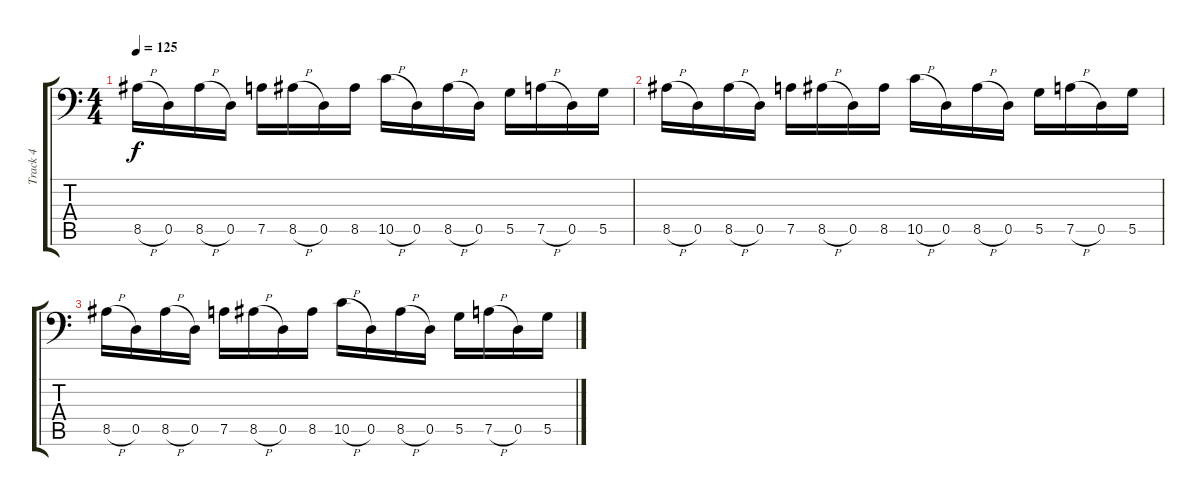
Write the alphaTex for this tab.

\track ("Track 4" "Track 4") {instrument distortionguitar}
\staff {score tabs}
\tuning (B3 G3 D3 A2 D2 A1) {hide}
\ts (4 4)
\tempo 125
\clef f4
\ks c
8.5{h}.16{dy f} 0.5.16 8.5{h}.16 0.5.16 7.5.16 8.5{h}.16 0.5.16 8.5.16 10.5{h}.16 0.5.16 8.5{h}.16 0.5.16 5.5.16 7.5{h}.16 0.5.16 5.5.16 |
8.5{h}.16 0.5.16 8.5{h}.16 0.5.16 7.5.16 8.5{h}.16 0.5.16 8.5.16 10.5{h}.16 0.5.16 8.5{h}.16 0.5.16 5.5.16 7.5{h}.16 0.5.16 5.5.16 |
8.5{h}.16 0.5.16 8.5{h}.16 0.5.16 7.5.16 8.5{h}.16 0.5.16 8.5.16 10.5{h}.16 0.5.16 8.5{h}.16 0.5.16 5.5.16 7.5{h}.16 0.5.16 5.5.16
